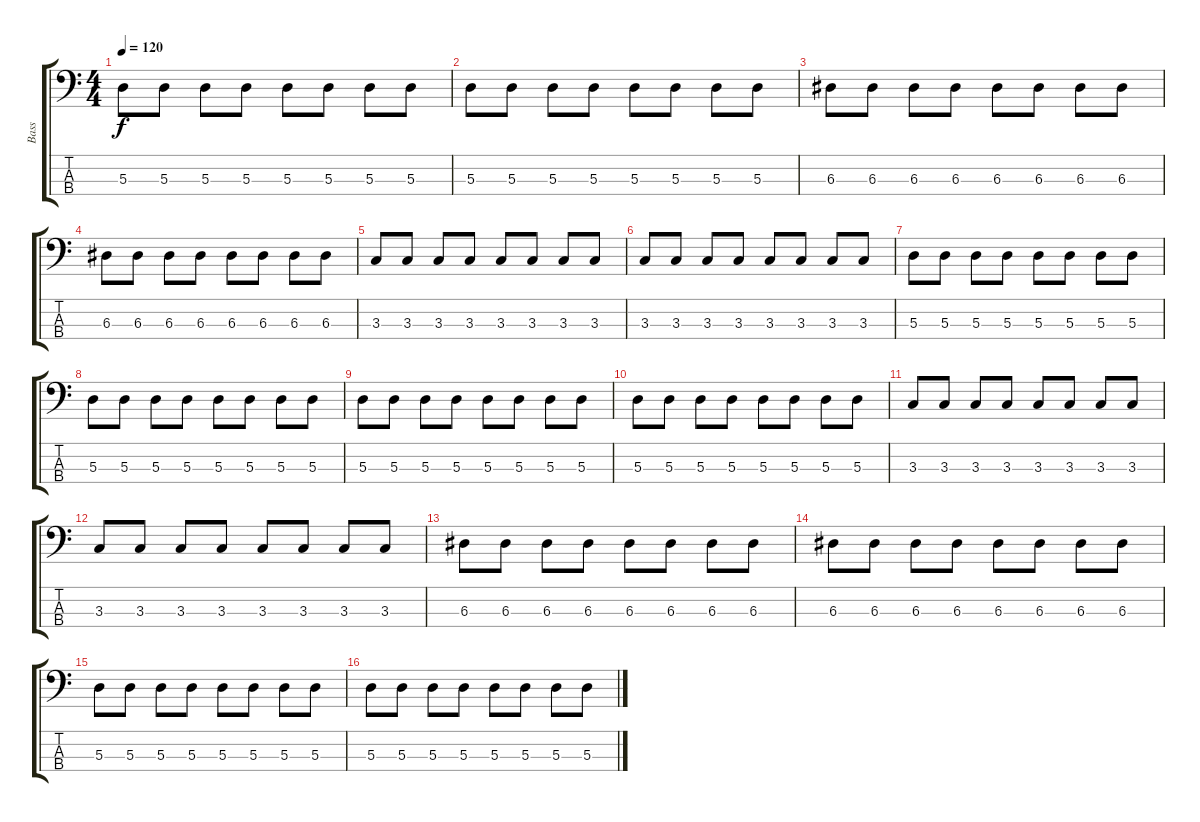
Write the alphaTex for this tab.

\track ("Bass" "Bass") {instrument electricbassfinger}
\staff {score tabs}
\tuning (G2 D2 A1 D1) {hide}
\ts (4 4)
\tempo 120
\clef f4
\ks c
5.3.8{dy f} 5.3.8 5.3.8 5.3.8 5.3.8 5.3.8 5.3.8 5.3.8 |
5.3.8 5.3.8 5.3.8 5.3.8 5.3.8 5.3.8 5.3.8 5.3.8 |
6.3.8 6.3.8 6.3.8 6.3.8 6.3.8 6.3.8 6.3.8 6.3.8 |
6.3.8 6.3.8 6.3.8 6.3.8 6.3.8 6.3.8 6.3.8 6.3.8 |
3.3.8 3.3.8 3.3.8 3.3.8 3.3.8 3.3.8 3.3.8 3.3.8 |
3.3.8 3.3.8 3.3.8 3.3.8 3.3.8 3.3.8 3.3.8 3.3.8 |
5.3.8 5.3.8 5.3.8 5.3.8 5.3.8 5.3.8 5.3.8 5.3.8 |
5.3.8 5.3.8 5.3.8 5.3.8 5.3.8 5.3.8 5.3.8 5.3.8 |
5.3.8 5.3.8 5.3.8 5.3.8 5.3.8 5.3.8 5.3.8 5.3.8 |
5.3.8 5.3.8 5.3.8 5.3.8 5.3.8 5.3.8 5.3.8 5.3.8 |
3.3.8 3.3.8 3.3.8 3.3.8 3.3.8 3.3.8 3.3.8 3.3.8 |
3.3.8 3.3.8 3.3.8 3.3.8 3.3.8 3.3.8 3.3.8 3.3.8 |
6.3.8 6.3.8 6.3.8 6.3.8 6.3.8 6.3.8 6.3.8 6.3.8 |
6.3.8 6.3.8 6.3.8 6.3.8 6.3.8 6.3.8 6.3.8 6.3.8 |
5.3.8 5.3.8 5.3.8 5.3.8 5.3.8 5.3.8 5.3.8 5.3.8 |
5.3.8 5.3.8 5.3.8 5.3.8 5.3.8 5.3.8 5.3.8 5.3.8
